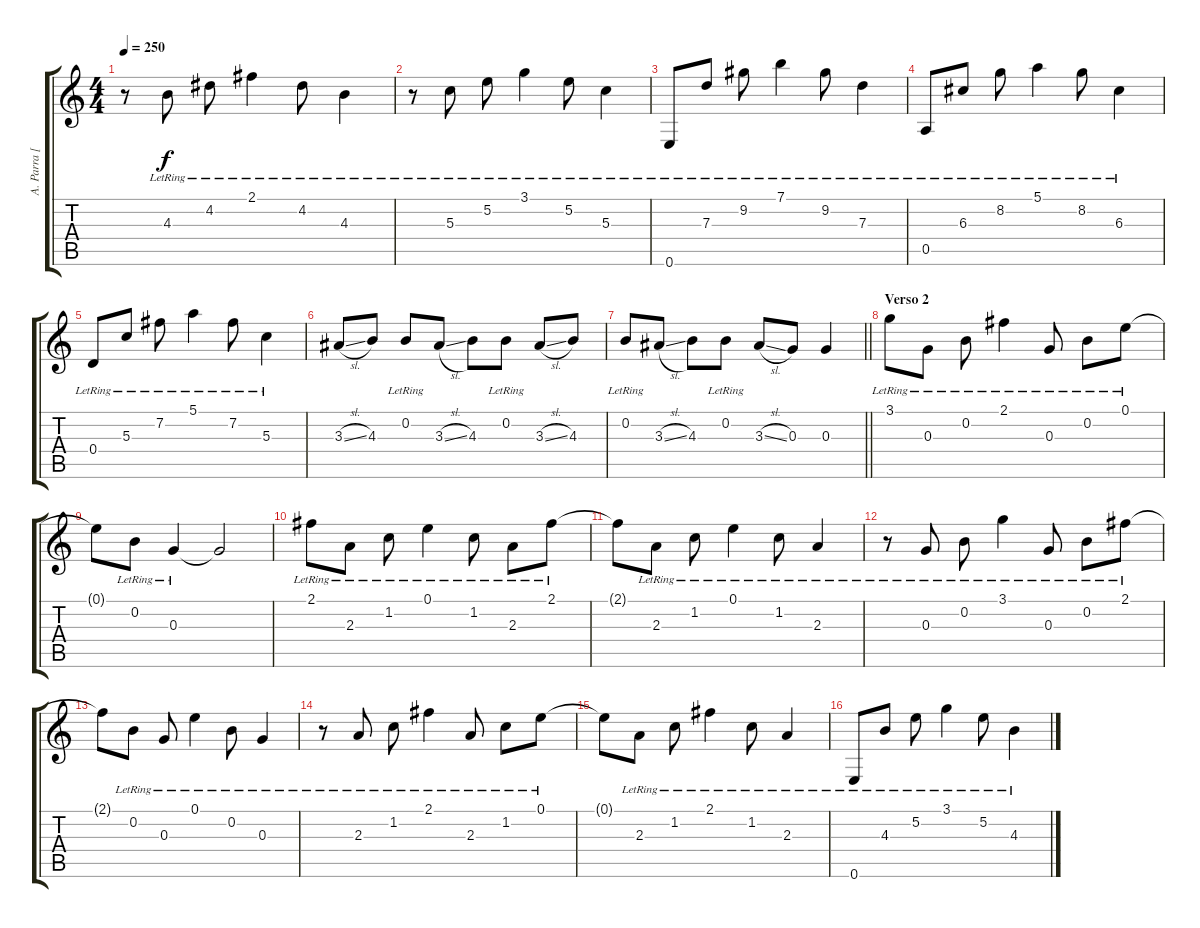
\track ("A. Parra [Gtr 1]" "A. Parra [") {instrument acousticguitarsteel}
\staff {score tabs}
\tuning (E4 B3 G3 D3 A2 E2) {hide}
\ts (4 4)
\tempo 250
\clef g2
\ks c
r.8{dy f} 4.3{lr}.8 4.2{lr}.8 2.1{lr}.4 4.2{lr}.8 4.3{lr}.4 |
r.8 5.3{lr}.8 5.2{lr}.8 3.1{lr}.4 5.2{lr}.8 5.3{lr}.4 |
0.6{lr}.8 7.3{lr}.8 9.2{lr}.8 7.1{lr}.4 9.2{lr}.8 7.3{lr}.4 |
0.5{lr}.8 6.3{lr}.8 8.2{lr}.8 5.1{lr}.4 8.2{lr}.8 6.3{lr}.4 |
0.4{lr}.8 5.3{lr}.8 7.2{lr}.8 5.1{lr}.4 7.2{lr}.8 5.3{lr}.4 |
3.3{sl}.8 4.3.8 0.2{lr}.8 3.3{sl}.8 4.3.8 0.2{lr}.8 3.3{sl}.8 4.3.8 |
\barLineRight lightlight
0.2{lr}.8 3.3{sl}.8 4.3.8 0.2{lr}.8 3.3{sl}.8 0.3.8 0.3.4 |
\section ("" "Verso 2")
3.1{lr}.8 0.3{lr}.8 0.2{lr}.8 2.1{lr}.4 0.3{lr}.8 0.2{lr}.8 0.1{lr}.8 |
0.1{t}.8 0.2{lr}.8 0.3{lr}.4 0.3{t}.2 |
2.1{lr}.8 2.3{lr}.8 1.2{lr}.8 0.1{lr}.4 1.2{lr}.8 2.3{lr}.8 2.1{lr}.8 |
2.1{t}.8 2.3{lr}.8 1.2{lr}.8 0.1{lr}.4 1.2{lr}.8 2.3{lr}.4 |
r.8 0.3{lr}.8 0.2{lr}.8 3.1{lr}.4 0.3{lr}.8 0.2{lr}.8 2.1{lr}.8 |
2.1{t}.8 0.2{lr}.8 0.3{lr}.8 0.1{lr}.4 0.2{lr}.8 0.3{lr}.4 |
r.8 2.3{lr}.8 1.2{lr}.8 2.1{lr}.4 2.3{lr}.8 1.2{lr}.8 0.1{lr}.8 |
0.1{t}.8 2.3{lr}.8 1.2{lr}.8 2.1{lr}.4 1.2{lr}.8 2.3{lr}.4 |
0.6{lr}.8 4.3{lr}.8 5.2{lr}.8 3.1{lr}.4 5.2{lr}.8 4.3{lr}.4
